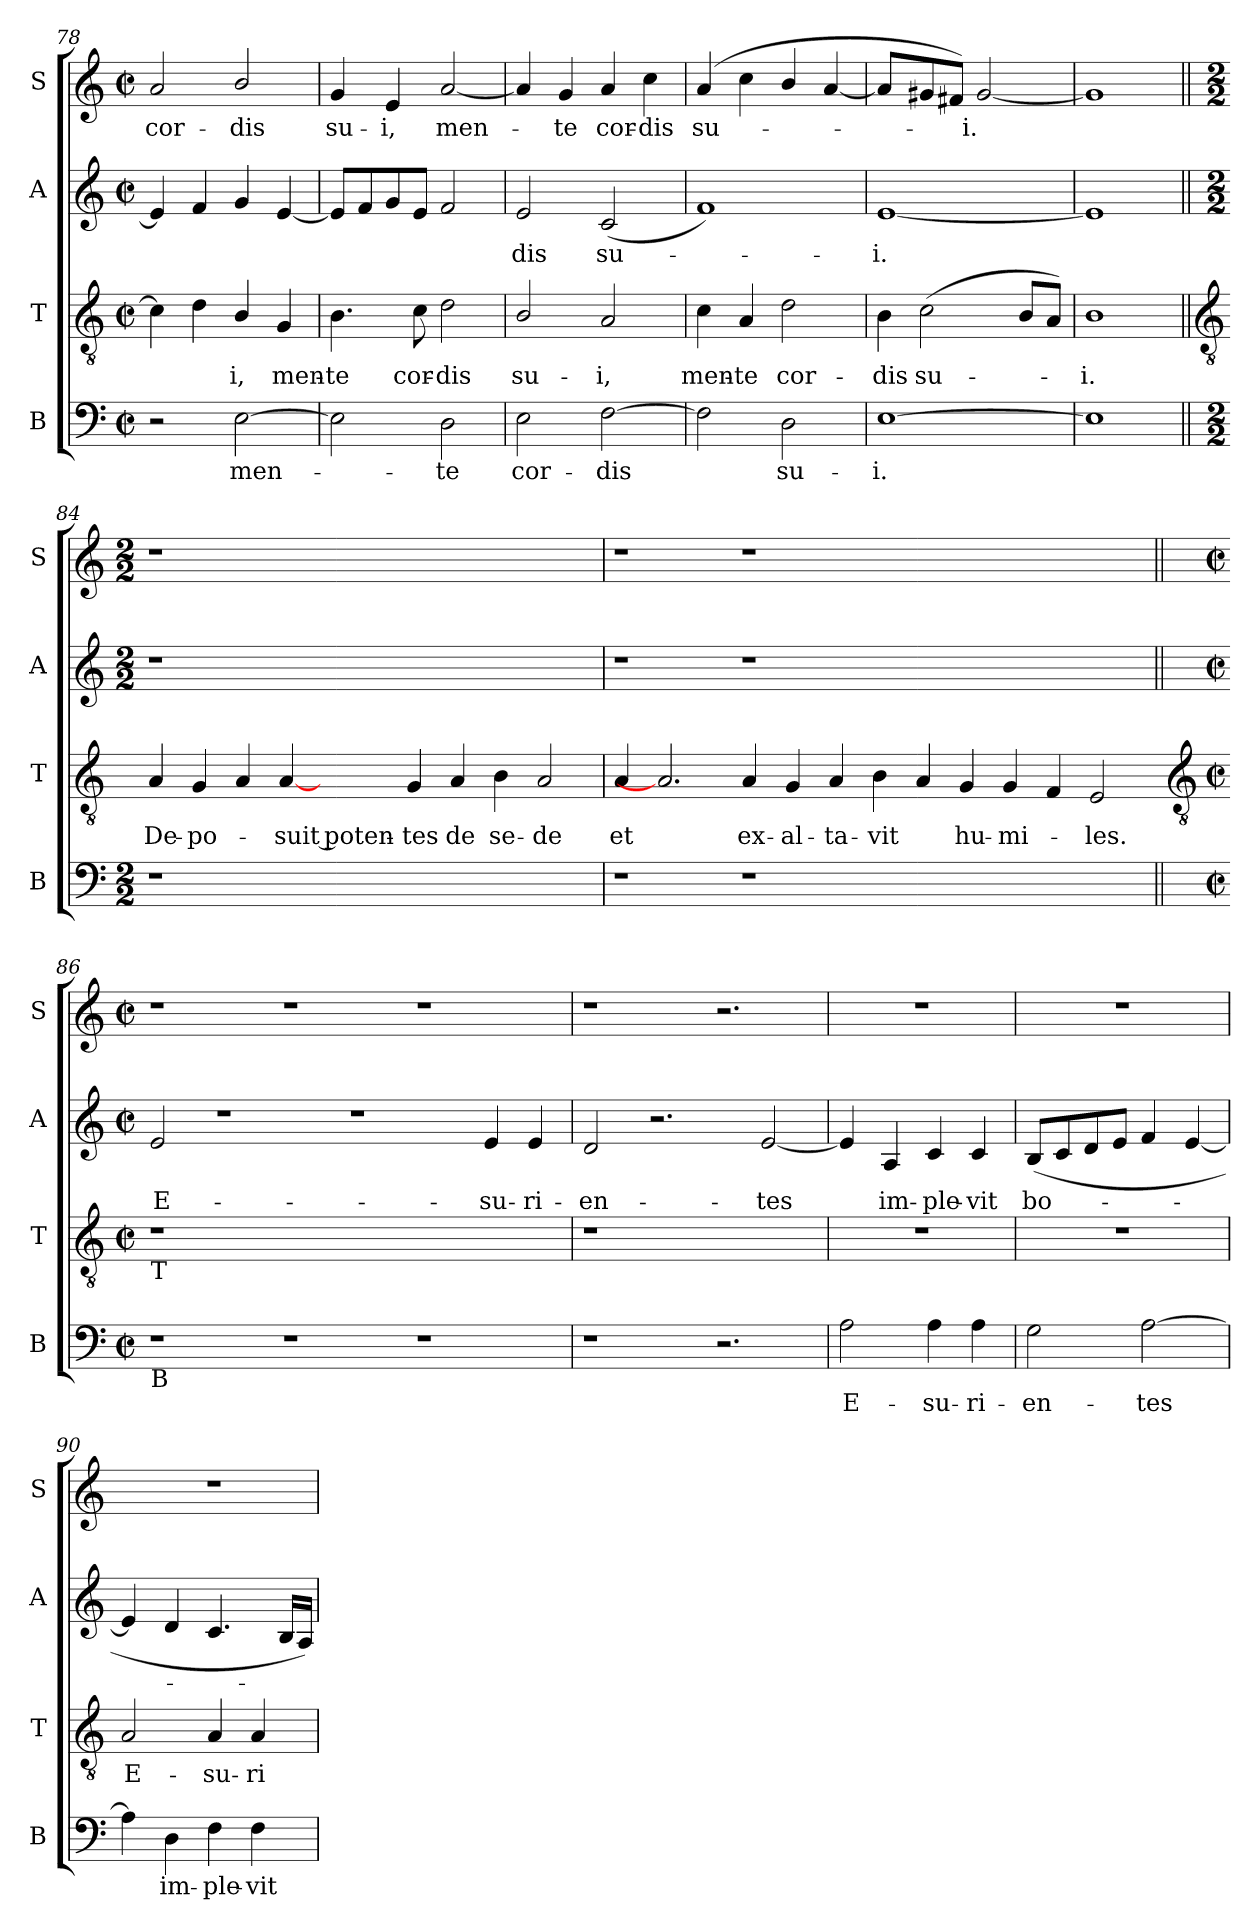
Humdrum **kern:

**kern	**text	**kern	**text	**kern	**text	**kern	**text
*part4	*part4	*part3	*part3	*part2	*part2	*part1	*part1
*staff4	*staff4	*staff3	*staff3	*staff2	*staff2	*staff1	*staff1
*I"B	*	*I"T	*	*I"A	*	*I"S	*
*I'B	*	*I'T	*	*I'A	*	*I'S	*
*clefF4	*	*clefGv2	*	*clefG2	*	*clefG2	*
*k[]	*	*k[]	*	*k[]	*	*k[]	*
*C:	*	*C:	*	*C:	*	*C:	*
*M2/2	*	*M2/2	*	*M2/2	*	*M2/2	*
*met(c|)	*	*met(c|)	*	*met(c|)	*	*met(c|)	*
=78	=78	=78	=78	=78	=78	=78	=78
!	!	!	!	!	!	!	!LO:LY:b
2r	.	4c]	.	4e]	.	2a	cor-
.	.	4d	.	4f	.	.	.
!	!LO:LY:b	!	!LO:LY:b	!	!	!	!LO:LY:b
[2E	men-	4B/	i,	4g	.	2b/	-dis
!	!	!	!LO:LY:b	!	!	!	!
.	.	4G	men-	[4e	.	.	.
=79	=79	=79	=79	=79	=79	=79	=79
!	!	!	!LO:LY:b	!	!	!	!LO:LY:b
2E]	.	4.B	-te	8eL]	.	4g	su-
.	.	.	.	8f	.	.	.
!	!	!	!	!	!	!	!LO:LY:b
.	.	.	.	8g	.	4e	-i,
!	!	!	!LO:LY:b	!	!	!	!
.	.	8c	cor-	8eJ	.	.	.
!	!LO:LY:b	!	!LO:LY:b	!	!	!	!LO:LY:b
2D	te	2d	-dis	2f	.	[2a	men-
=80	=80	=80	=80	=80	=80	=80	=80
!	!LO:LY:b	!	!LO:LY:b	!	!LO:LY:b	!	!
2E	cor-	2B/	su-	2e	dis	4a]	.
!	!	!	!	!	!	!	!LO:LY:b
.	.	.	.	.	.	4g	te
!	!LO:LY:b	!	!LO:LY:b	!	!LO:LY:b	!	!LO:LY:b
[2F	-dis	2A	-i,	(<2c	su-	4a	cor-
!	!	!	!	!	!	!	!LO:LY:b
.	.	.	.	.	.	4cc	-dis
=81	=81	=81	=81	=81	=81	=81	=81
!	!	!	!LO:LY:b	!	!	!	!LO:LY:b
2F]	.	4c	men-	1f)	.	(<4a	su-
!	!	!	!LO:LY:b	!	!	!	!
.	.	4A	-te	.	.	4cc	.
!	!LO:LY:b	!	!LO:LY:b	!	!	!	!
2D	su-	2d	cor-	.	.	4b/	.
.	.	.	.	.	.	[4a	.
=82	=82	=82	=82	=82	=82	=82	=82
!	!LO:LY:b	!	!LO:LY:b	!	!LO:LY:b	!	!
[1E	-i.	4B	-dis	[1e	i.	4a]	.
!	!	!	!LO:LY:b	!	!	!	!
.	.	(<2c	su-	.	.	8g#	.
.	.	.	.	.	.	8f#J)	.
!	!	!	!	!	!	!	!LO:LY:b
.	.	.	.	.	.	[2g#	i.
.	.	8BL	.	.	.	.	.
.	.	8AJ)	.	.	.	.	.
=83	=83	=83	=83	=83	=83	=83	=83
!	!	!	!LO:LY:b	!	!	!	!
1E]	.	1B	i.	1e]	.	1g#]	.
!!LO:LB:g=z
=84||	=84||	=84||	=84||	=84||	=84||	=84||	=84||
*	*	*clefGv2	*	*	*	*	*
*M2/2	*	*	*	*M2/2	*	*M2/2	*
!	!	!	!LO:LY:b	!	!	!	!
1r	.	4A	De-	1r	.	1r	.
!	!	!	!LO:LY:b	!	!	!	!
.	.	4G	-po-	.	.	.	.
.	.	4A	.	.	.	.	.
!	!	!	!LO:LY:b	!	!	!	!
.	.	[4A	suit poten-	.	.	.	.
0ryy	.	2.ryy	.	0ryy	.	0ryy	.
!	!	!	!LO:LY:b	!	!	!	!
.	.	4G	-tes	.	.	.	.
!	!	!	!LO:LY:b	!	!	!	!
.	.	4A	de	.	.	.	.
!	!	!	!LO:LY:b	!	!	!	!
.	.	4B	se-	.	.	.	.
!	!	!	!LO:LY:b	!	!	!	!
.	.	2A	-de	.	.	.	.
=85	=85	=85	=85	=85	=85	=85	=85
!	!	!	!LO:LY:b	!	!	!	!
1r	.	4A	et	1r	.	1r	.
.	.	2.A]	.	.	.	.	.
!	!	!	!LO:LY:b	!	!	!	!
1r	.	4A	ex-	1r	.	1r	.
!	!	!	!LO:LY:b	!	!	!	!
.	.	4G	-al-	.	.	.	.
!	!	!	!LO:LY:b	!	!	!	!
.	.	4A	-ta-	.	.	.	.
!	!	!	!LO:LY:b	!	!	!	!
.	.	4B	-vit	.	.	.	.
1.ryy	.	4A	.	1.ryy	.	1.ryy	.
!	!	!	!LO:LY:b	!	!	!	!
.	.	4G	hu-	.	.	.	.
!	!	!	!LO:LY:b	!	!	!	!
.	.	4G	-mi-	.	.	.	.
.	.	4F	.	.	.	.	.
!	!	!	!LO:LY:b	!	!	!	!
.	.	2E	les.	.	.	.	.
!!LO:LB:g=z
=86||	=86||	=86-	=86||	=86||	=86||	=86||	=86||
*	*	*clefGv2	*	*	*	*	*
*k[]	*	*	*	*k[]	*	*	*
*C:	*	*	*	*C:	*	*	*
*M2/2	*	*M2/2	*	*M2/2	*	*M2/2	*
*met(c|)	*	*met(c|)	*	*met(c|)	*	*met(c|)	*
!	!	!LO:TX:b:t=T	!	!	!	!	!
!LO:TX:b:t=B	!	!	!	!	!	!	!
!	!	!	!	!	!LO:LY:b	!	!
1r	.	1r	.	2e	E-	1r	.
.	.	.	.	1r	.	.	.
1r	.	0ryy	.	.	.	1r	.
.	.	.	.	1r	.	.	.
1r	.	.	.	.	.	1r	.
!	!	!	!	!	!LO:LY:b	!	!
.	.	.	.	4e	-su-	.	.
!	!	!	!	!	!LO:LY:b	!	!
.	.	.	.	4e	-ri-	.	.
=87	=87	=87	=87	=87	=87	=87	=87
!	!	!	!	!	!LO:LY:b	!	!
1r	.	1r	.	2d	-en-	1r	.
.	.	.	.	2.r	.	.	.
2.r	.	2.ryy	.	.	.	2.r	.
!	!	!	!	!	!LO:LY:b	!	!
.	.	.	.	[2e	-tes	.	.
=88	=88	=88	=88	=88	=88	=88	=88
!	!LO:LY:b	!	!	!	!	!	!
2A	E-	1r	.	4e]	.	1r	.
!	!	!	!	!	!LO:LY:b	!	!
.	.	.	.	4A	im-	.	.
!	!LO:LY:b	!	!	!	!LO:LY:b	!	!
4A	-su-	.	.	4c	-ple-	.	.
!	!LO:LY:b	!	!	!	!LO:LY:b	!	!
4A	-ri-	.	.	4c	-vit	.	.
=89	=89	=89	=89	=89	=89	=89	=89
!	!LO:LY:b	!	!	!	!LO:LY:b	!	!
2G	-en-	1r	.	(<8BL	bo-	1r	.
.	.	.	.	8c	.	.	.
.	.	.	.	8d	.	.	.
.	.	.	.	8eJ	.	.	.
!	!LO:LY:b	!	!	!	!	!	!
[2A	-tes	.	.	4f	.	.	.
.	.	.	.	[4e	.	.	.
=90	=90	=90	=90	=90	=90	=90	=90
!	!	!	!LO:LY:b	!	!	!	!
4A]	.	2A	E-	4e]	.	1r	.
!	!LO:LY:b	!	!	!	!	!	!
4D	im-	.	.	4d	.	.	.
!	!LO:LY:b	!	!LO:LY:b	!	!	!	!
4F	-ple-	4A	-su-	4.c	.	.	.
!	!LO:LY:b	!	!LO:LY:b	!	!	!	!
4F	-vit	4A	-ri-	.	.	.	.
.	.	.	.	16BLL	.	.	.
.	.	.	.	16AJJ)	.	.	.
=	=	=	=	=	=	=	=
*-	*-	*-	*-	*-	*-	*-	*-
